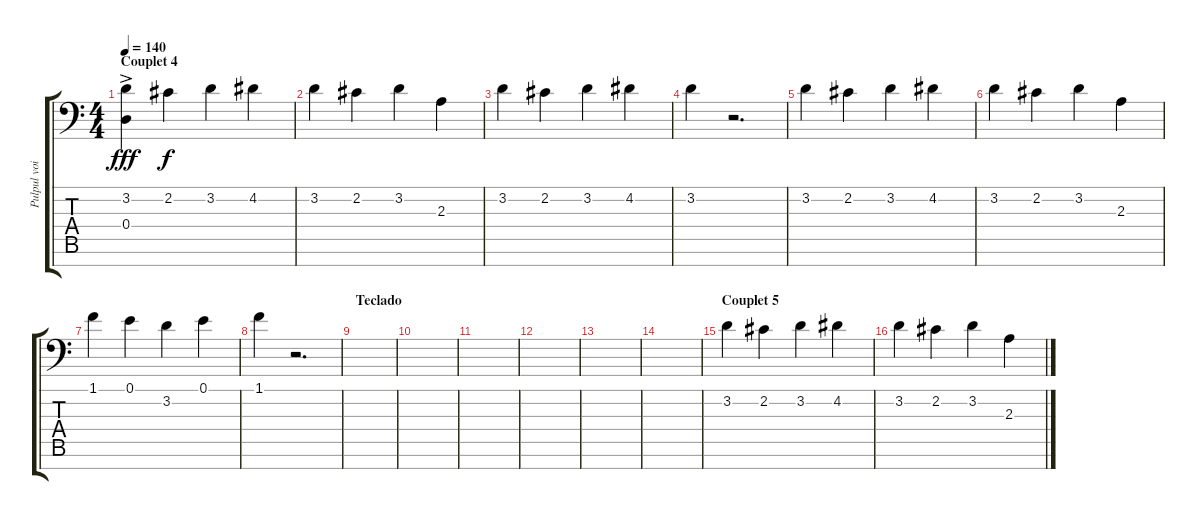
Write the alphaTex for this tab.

\track ("Pulpul voix" "Pulpul voi") {instrument clarinet}
\staff {score tabs}
\tuning (E4 B3 G3 D3 A2 E2 C-1) {hide}
\ts (4 4)
\section ("" "Couplet 4")
\tempo 140
\clef f4
\ks c
(3.2{ac} 0.4).4{dy fff} 2.2.4{dy f} 3.2.4 4.2.4 |
3.2.4 2.2.4 3.2.4 2.3.4 |
3.2.4 2.2.4 3.2.4 4.2.4 |
3.2.4 r.2{d} |
3.2.4 2.2.4 3.2.4 4.2.4 |
3.2.4 2.2.4 3.2.4 2.3.4 |
1.1.4 0.1.4 3.2.4 0.1.4 |
1.1.4 r.2{d} |
\section ("" "Teclado")
|
|
|
|
|
|
\section ("" "Couplet 5")
3.2.4 2.2.4 3.2.4 4.2.4 |
3.2.4 2.2.4 3.2.4 2.3.4
